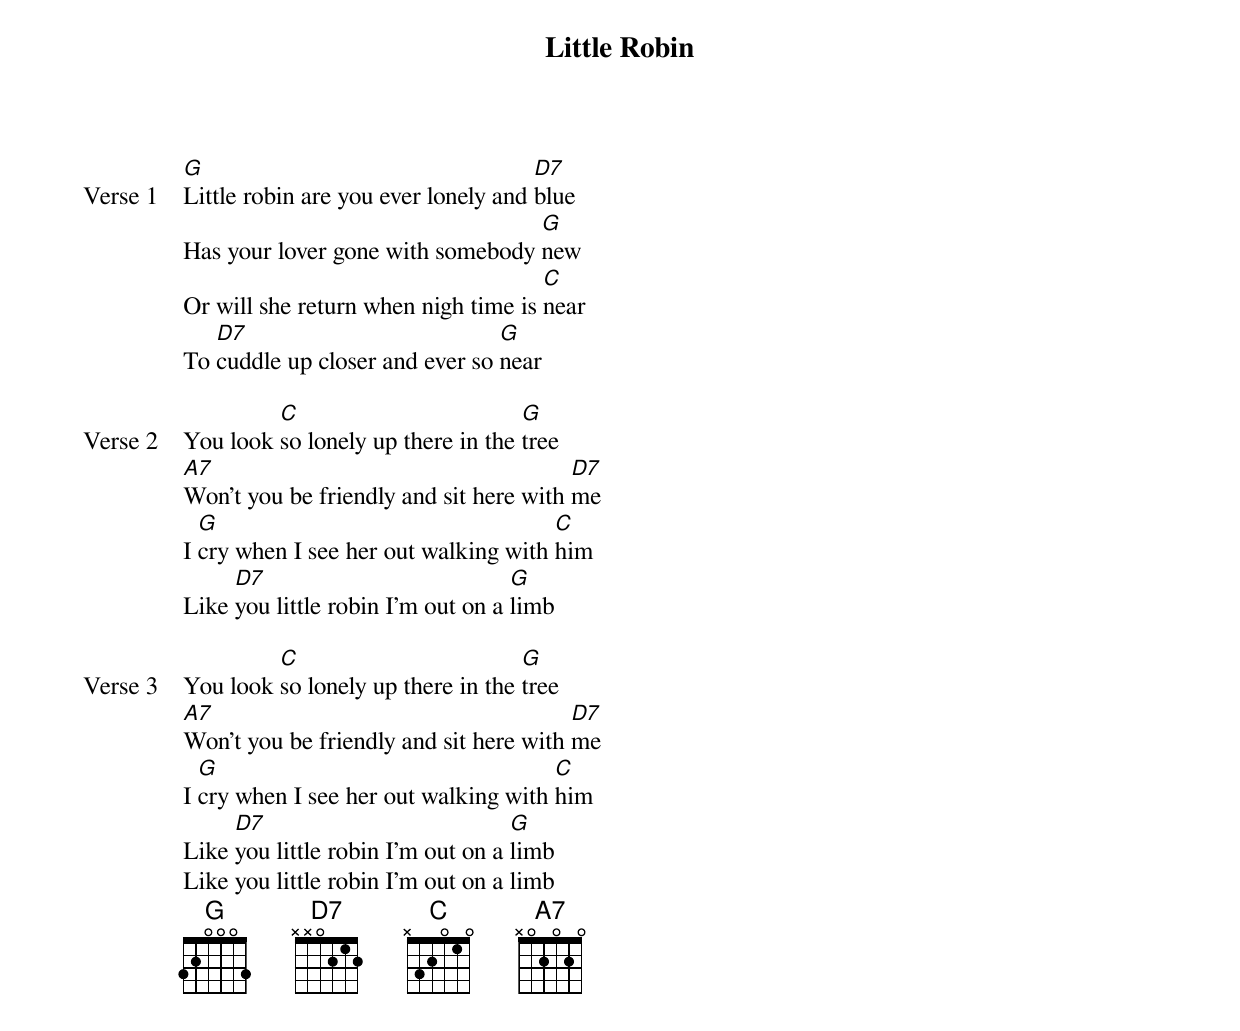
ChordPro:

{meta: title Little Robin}
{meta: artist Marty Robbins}
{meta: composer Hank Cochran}

{start_of_verse: Verse 1}
[G]Little robin are you ever lonely and [D7]blue
Has your lover gone with somebody [G]new
Or will she return when nigh time is [C]near
To [D7]cuddle up closer and ever so [G]near
{end_of_verse}

{start_of_verse: Verse 2}
You look [C]so lonely up there in the [G]tree
[A7]Won't you be friendly and sit here with [D7]me
I [G]cry when I see her out walking with [C]him
Like [D7]you little robin I'm out on a [G]limb
{end_of_verse}

{start_of_verse: Verse 3}
You look [C]so lonely up there in the [G]tree
[A7]Won't you be friendly and sit here with [D7]me
I [G]cry when I see her out walking with [C]him
Like [D7]you little robin I'm out on a [G]limb
Like you little robin I'm out on a limb
{end_of_verse}
